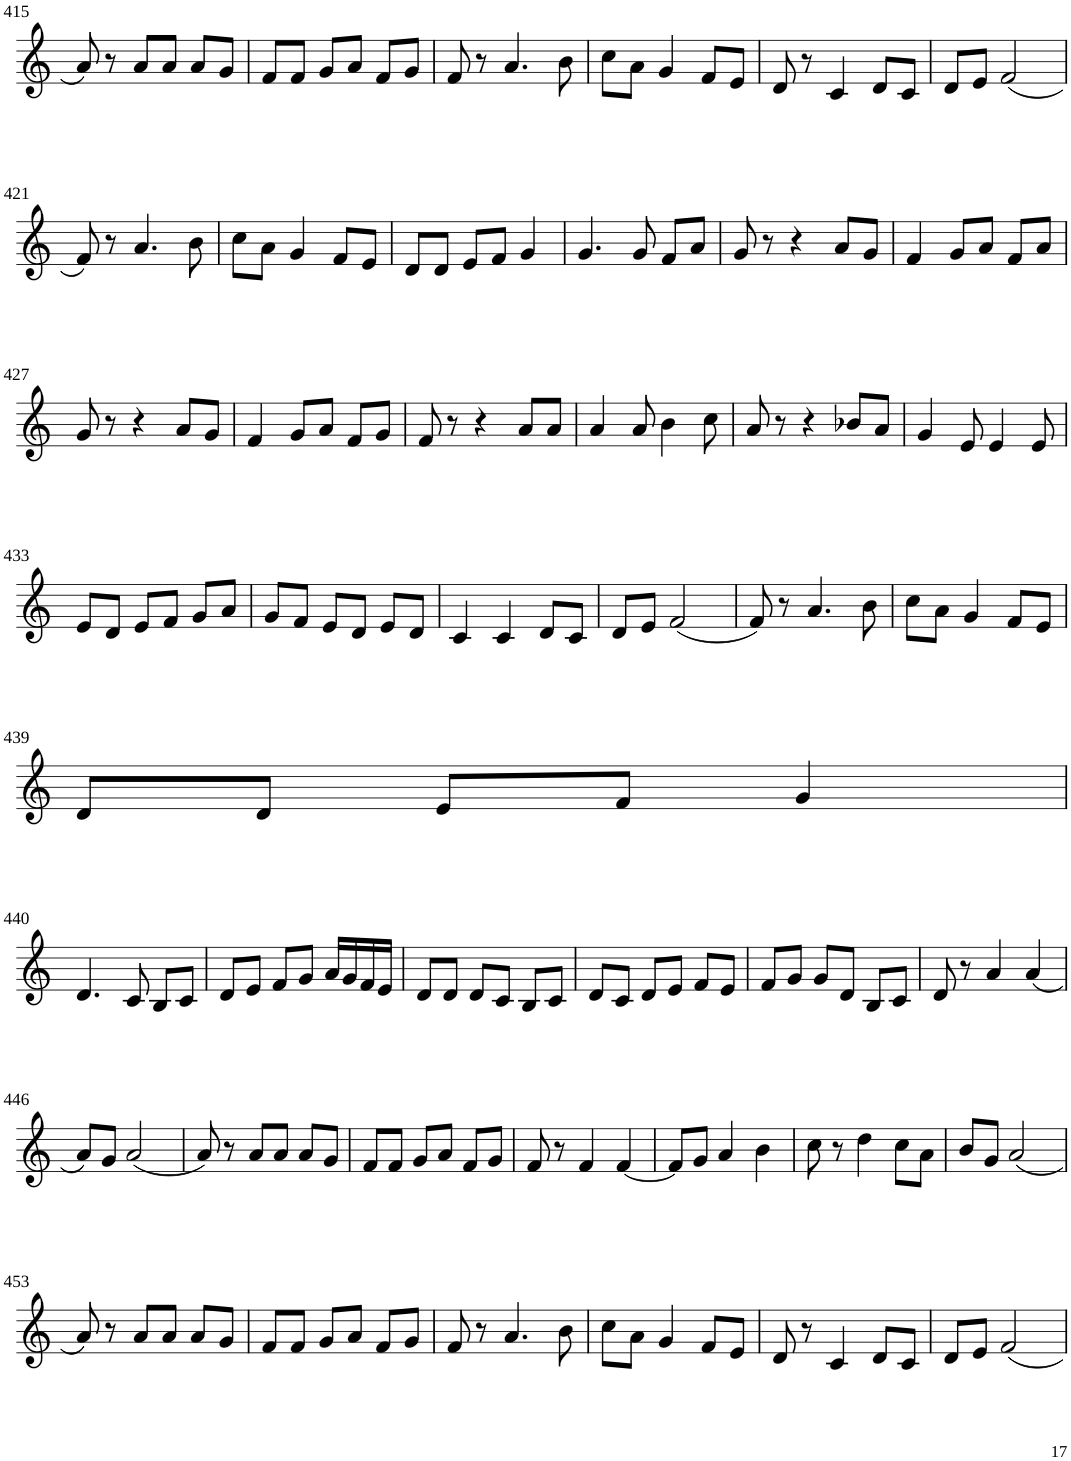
**kern
*part1
*staff1
*I"Violin
!!LO:PB:g=z
*clefG2
*k[]
*M3/4
=415
8a/
8r
8a/L
8a/J
8a/L
8g/J
=416
8f/L
8f/J
8g/L
8a/J
8f/L
8g/J
=417
8f/
8r
4.a/
8b\
=418
8cc\L
8a\J
4g/
8f/L
8e/J
=419
8d/
8r
4c/
8d/L
8c/J
=420
8d/L
8e/J
(2f/
!!LO:LB:g=z
=421
8f/)
8r
4.a/
8b\
=422
8cc\L
8a\J
4g/
8f/L
8e/J
=423
8d/L
8d/J
8e/L
8f/J
4g/
=424
4.g/
8g/
8f/L
8a/J
=425
8g/
8r
4r
8a/L
8g/J
=426
4f/
8g/L
8a/J
8f/L
8a/J
!!LO:LB:g=z
=427
8g/
8r
4r
8a/L
8g/J
=428
4f/
8g/L
8a/J
8f/L
8g/J
=429
8f/
8r
4r
8a/L
8a/J
=430
4a/
8a/
4b\
8cc\
=431
8a/
8r
4r
8b-X/L
8a/J
=432
4g/
8e/
4e/
8e/
!!LO:LB:g=z
=433
8e/L
8d/J
8e/L
8f/J
8g/L
8a/J
=434
8g/L
8f/J
8e/L
8d/J
8e/L
8d/J
=435
4c/
4c/
8d/L
8c/J
=436
8d/L
8e/J
(2f/
=437
8f/)
8r
4.a/
8b\
=438
8cc\L
8a\J
4g/
8f/L
8e/J
!!LO:LB:g=z
=439
8d/L
8d/J
8e/L
8f/J
4g/
!!LO:LB:g=z
=440
4.d/
8c/
8B/L
8c/J
=441
8d/L
8e/J
8f/L
8g/J
16a/LL
16g/
16f/
16e/JJ
=442
8d/L
8d/J
8d/L
8c/J
8B/L
8c/J
=443
8d/L
8c/J
8d/L
8e/J
8f/L
8e/J
=444
8f/L
8g/J
8g/L
8d/J
8B/L
8c/J
=445
8d/
8r
4a/
(4a/
!!LO:LB:g=z
=446
8a/L)
8g/J
(2a/
=447
8a/)
8r
8a/L
8a/J
8a/L
8g/J
=448
8f/L
8f/J
8g/L
8a/J
8f/L
8g/J
=449
8f/
8r
4f/
[4f/
=450
8f/L]
8g/J
4a/
4b\
=451
8cc\
8r
4dd\
8cc\L
8a\J
=452
8b/L
8g/J
(2a/
!!LO:LB:g=z
=453
8a/)
8r
8a/L
8a/J
8a/L
8g/J
=454
8f/L
8f/J
8g/L
8a/J
8f/L
8g/J
=455
8f/
8r
4.a/
8b\
=456
8cc\L
8a\J
4g/
8f/L
8e/J
=457
8d/
8r
4c/
8d/L
8c/J
=458
8d/L
8e/J
2f/
=
*-
